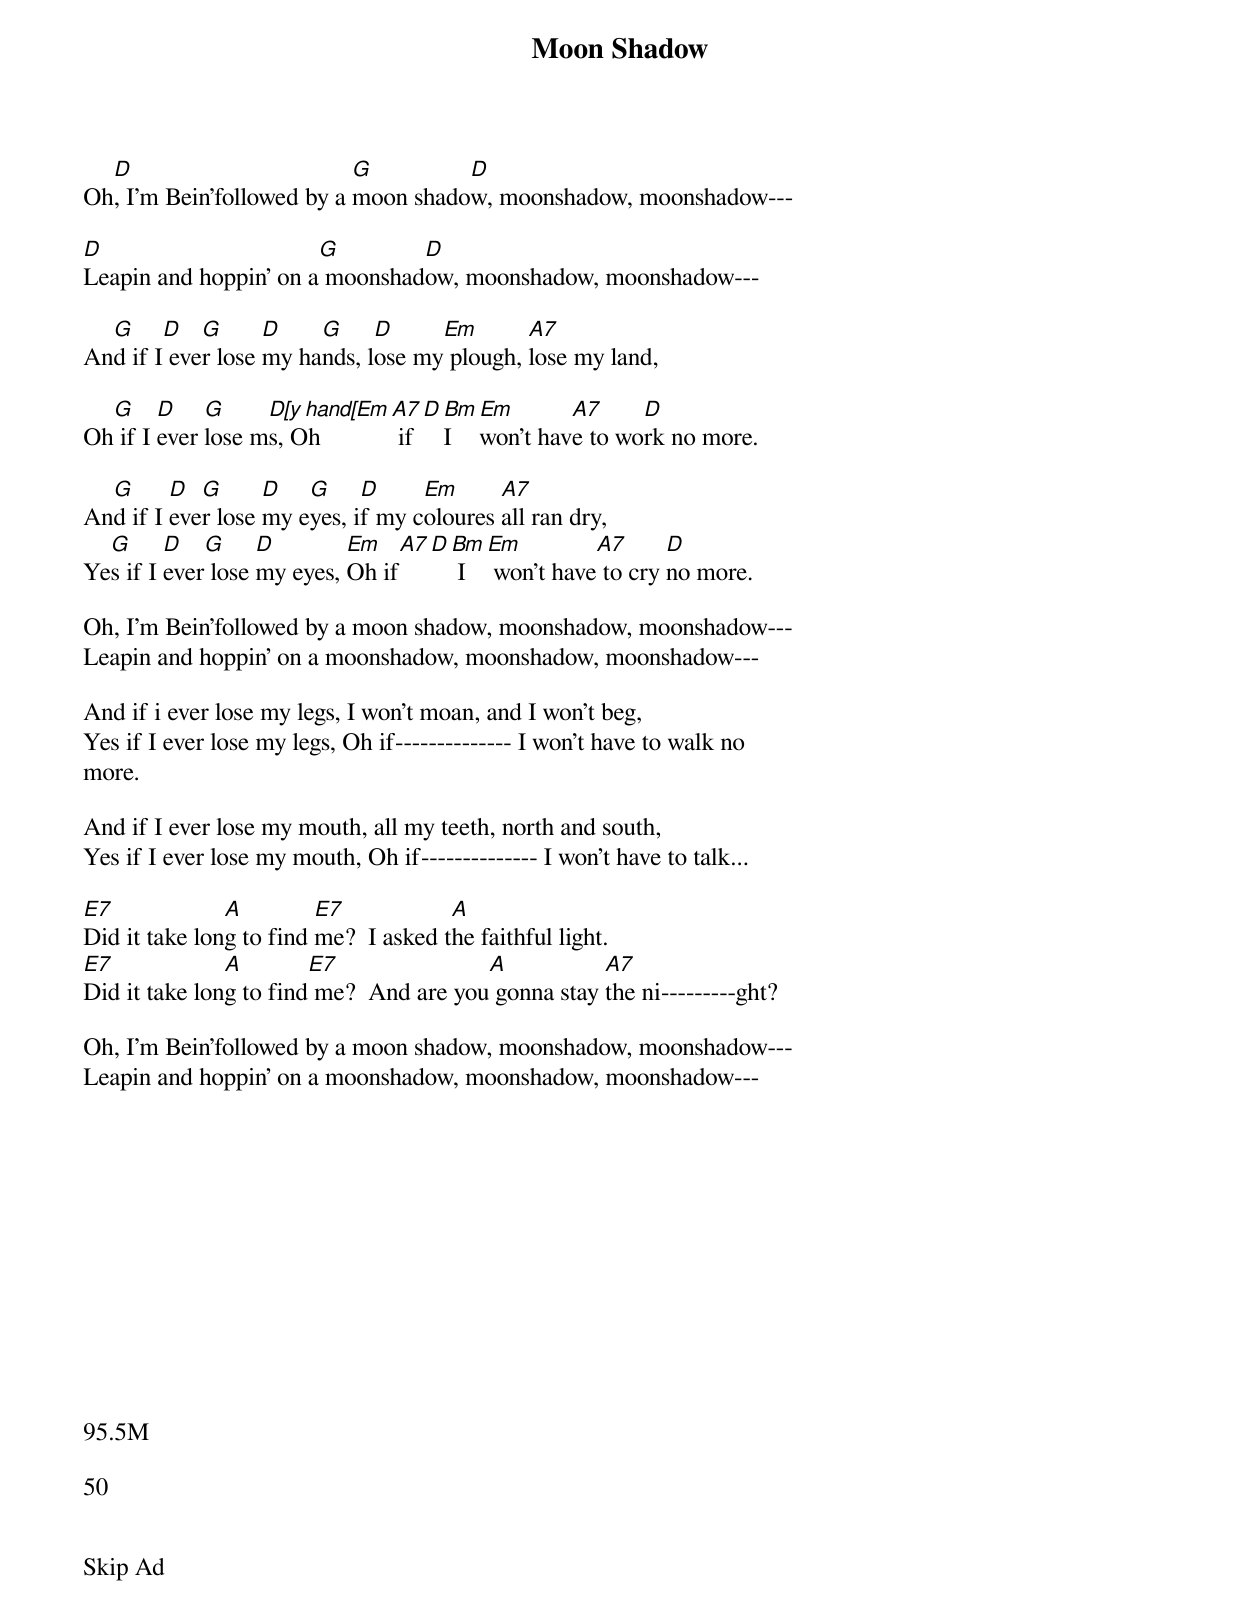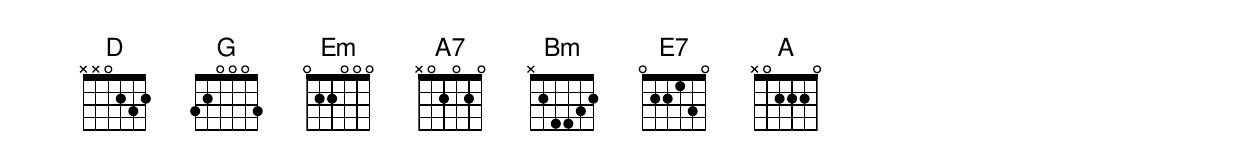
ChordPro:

{title:Moon Shadow}

Oh[D], I'm Bein'followed by a [G]moon shado[D]w, moonshadow, moonshadow---

[D]Leapin and hoppin' on a[G] moonshad[D]ow, moonshadow, moonshadow---

An[G]d if I[D] eve[G]r lose [D]my ha[G]nds, l[D]ose my[Em] plough, [A7]lose my land,

Oh[G] if I [D]ever [G]lose m[D[y hand[Em]s, Oh[A7] if[D][Bm]I [Em]won’t hav[A7]e to wo[D]rk no more.

An[G]d if I [D]eve[G]r lose [D]my e[G]yes, i[D]f my c[Em]oloures [A7]all ran dry,
Ye[G]s if I [D]ever[G] lose [D]my eyes, [Em]Oh if[A7][D][Bm] I[Em] won't have[A7] to cry [D]no more.

Oh, I'm Bein'followed by a moon shadow, moonshadow, moonshadow---
Leapin and hoppin' on a moonshadow, moonshadow, moonshadow---

And if i ever lose my legs, I won't moan, and I won't beg,
Yes if I ever lose my legs, Oh if-------------- I won't have to walk no
more.

And if I ever lose my mouth, all my teeth, north and south,
Yes if I ever lose my mouth, Oh if-------------- I won't have to talk...

[E7]Did it take lon[A]g to find [E7]me?  I asked t[A]he faithful light.
[E7]Did it take lon[A]g to find[E7] me?  And are you[A] gonna stay [A7]the ni---------ght?

Oh, I'm Bein'followed by a moon shadow, moonshadow, moonshadow---
Leapin and hoppin' on a moonshadow, moonshadow, moonshadow---













95.5M

50


Skip Ad
